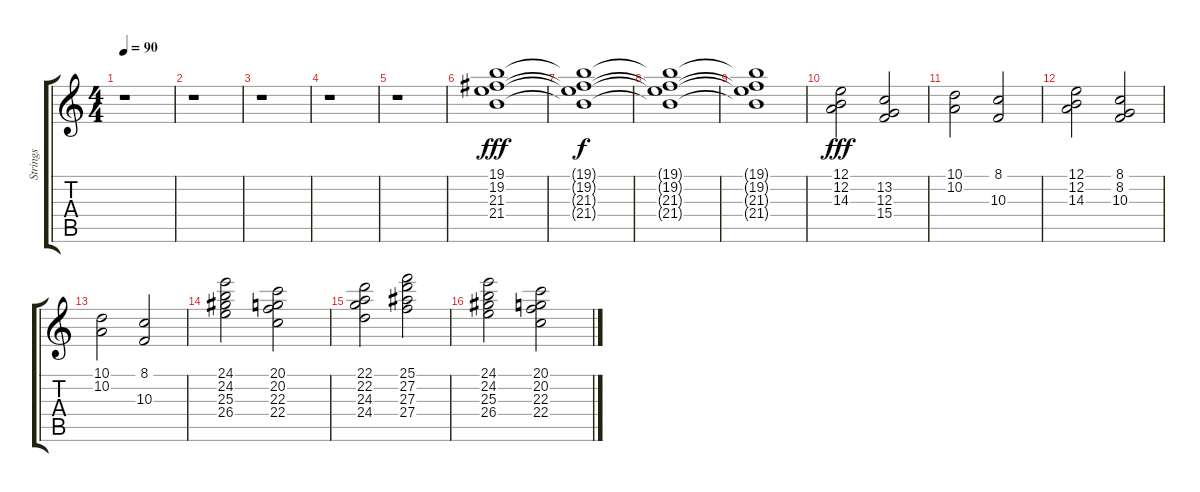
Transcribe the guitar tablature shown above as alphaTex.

\track ("Strings" "Strings") {instrument stringensemble1}
\staff {score tabs}
\tuning (E4 B3 G3 D3 A2 E2) {hide}
\ts (4 4)
\tempo 90
\clef g2
\ks c
r.1{dy f} |
r.1 |
r.1 |
r.1 |
r.1 |
(19.1 19.2 21.3 21.4).1{dy fff} |
(19.1{t} 19.2{t} 21.3{t} 21.4{t}).1{dy f} |
(19.1{t} 19.2{t} 21.3{t} 21.4{t}).1 |
(19.1{t} 19.2{t} 21.3{t} 21.4{t}).1 |
(12.1 12.2 14.3).2{dy fff} (13.2 12.3 15.4).2 |
(10.1 10.2).2 (8.1 10.3).2 |
(12.1 12.2 14.3).2 (8.1 8.2 10.3).2 |
(10.1 10.2).2 (8.1 10.3).2 |
(24.1 24.2 25.3 26.4).2{volume 13} (20.1 20.2 22.3 22.4).2 |
(22.1 22.2 24.3 24.4).2 (25.1 27.2 27.3 27.4).2 |
(24.1 24.2 25.3 26.4).2 (20.1 20.2 22.3 22.4).2
